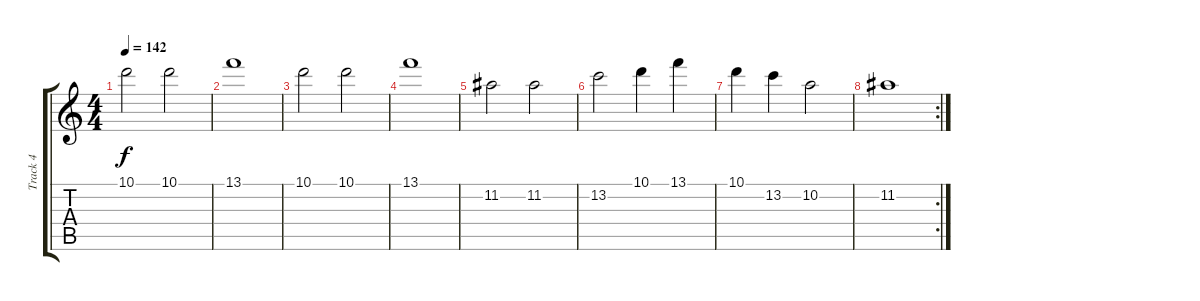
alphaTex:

\track ("Track 4" "Track 4") {instrument electricguitarjazz}
\staff {score tabs}
\tuning (E4 B3 G3 D3 A2 E2) {hide}
\ts (4 4)
\tempo 142
\clef g2
\ks c
10.1.2{dy f} 10.1.2 |
13.1.1 |
10.1.2 10.1.2 |
13.1.1 |
11.2.2 11.2.2 |
13.2.2 10.1.4 13.1.4 |
10.1.4 13.2.4 10.2.2 |
\rc 2
11.2.1
